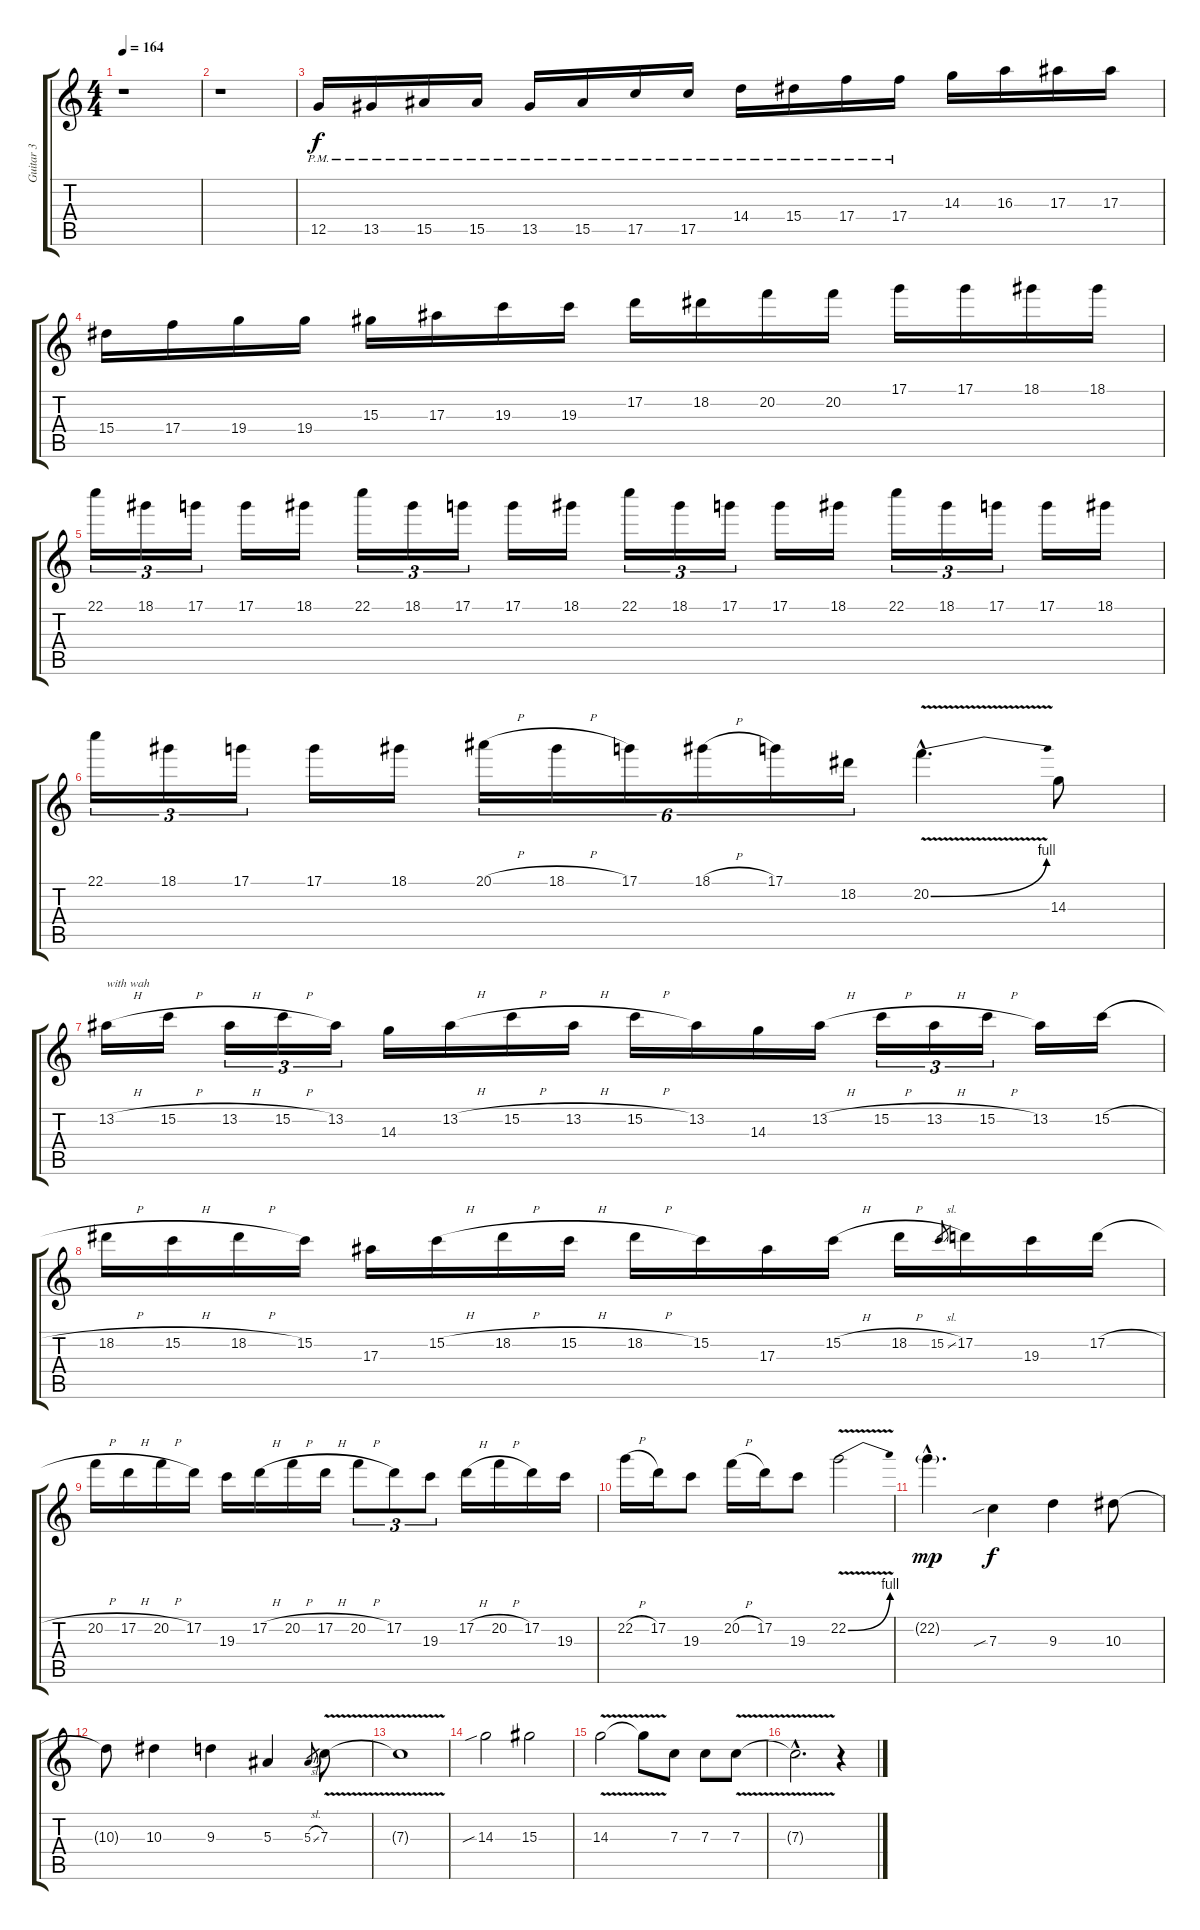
\track ("Guitar 3" "Guitar 3") {instrument distortionguitar}
\staff {score tabs}
\tuning (D4 A3 F3 C3 G2 C2) {hide}
\ts (4 4)
\tempo 164
\clef g2
\ks c
r.1{dy f} |
r.1 |
12.5{pm}.16 13.5{pm}.16 15.5{pm}.16 15.5{pm}.16 13.5{pm}.16 15.5{pm}.16 17.5{pm}.16 17.5{pm}.16 14.4{pm}.16 15.4{pm}.16 17.4{pm}.16 17.4{pm}.16 14.3.16 16.3.16 17.3.16 17.3.16 |
15.4.16 17.4.16 19.4.16 19.4.16 15.3.16 17.3.16 19.3.16 19.3.16 17.2.16 18.2.16 20.2.16 20.2.16 17.1.16 17.1.16 18.1.16 18.1.16 |
22.1.16{tu (3 2)} 18.1.16{tu (3 2)} 17.1.16{tu (3 2)} 17.1.16 18.1.16 22.1.16{tu (3 2)} 18.1.16{tu (3 2)} 17.1.16{tu (3 2)} 17.1.16 18.1.16 22.1.16{tu (3 2)} 18.1.16{tu (3 2)} 17.1.16{tu (3 2)} 17.1.16 18.1.16 22.1.16{tu (3 2)} 18.1.16{tu (3 2)} 17.1.16{tu (3 2)} 17.1.16 18.1.16 |
22.1.16{tu (3 2)} 18.1.16{tu (3 2)} 17.1.16{tu (3 2)} 17.1.16 18.1.16 20.1{h}.16{tu (6 4)} 18.1{h}.16{tu (6 4)} 17.1.16{tu (6 4)} 18.1{h}.16{tu (6 4)} 17.1.16{tu (6 4)} 18.2.16{tu (6 4)} 20.2{be (bend 0 0 60 4) v hac}.4{d} 14.3.8 |
13.2{h}.16{txt "with wah"} 15.2{h}.16 13.2{h}.16{tu (3 2)} 15.2{h}.16{tu (3 2)} 13.2.16{tu (3 2)} 14.3.16 13.2{h}.16 15.2{h}.16 13.2{h}.16 15.2{h}.16 13.2.16 14.3.16 13.2{h}.16 15.2{h}.16{tu (3 2)} 13.2{h}.16{tu (3 2)} 15.2{h}.16{tu (3 2)} 13.2.16 15.2{h}.16 |
18.2{h}.16 15.2{h}.16 18.2{h}.16 15.2.16 17.3.16 15.2{h}.16 18.2{h}.16 15.2{h}.16 18.2{h}.16 15.2.16 17.3.16 15.2{h}.16 18.2{h}.16 15.2{sl}.8{gr} 17.2.16 19.3.16 17.2{h}.16 |
20.2{h}.16 17.2{h}.16 20.2{h}.16 17.2.16 19.3.16 17.2{h}.16 20.2{h}.16 17.2{h}.16 20.2{h}.8{tu (3 2)} 17.2.8{tu (3 2)} 19.3.8{tu (3 2)} 17.2{h}.16 20.2{h}.16 17.2.16 19.3.16 |
22.2{h}.16 17.2.16 19.3.8 20.2{h}.16 17.2.16 19.3.8 22.2{be (bend 0 0 60 4) v}.2 |
22.2{g hac}.4{d dy mp} 7.3{sib}.4{dy f} 9.3.4 10.3.8 |
10.3{t}.8 10.3.4 9.3.4 5.3.4 5.3{sl}.8{gr} 7.3{v}.8 |
7.3{t}.1 |
14.3{sib}.2 15.3.2 |
14.3{v}.2 14.3{t}.8 7.3.8 7.3.8 7.3{v}.8 |
7.3{hac t}.2{d} r.4
